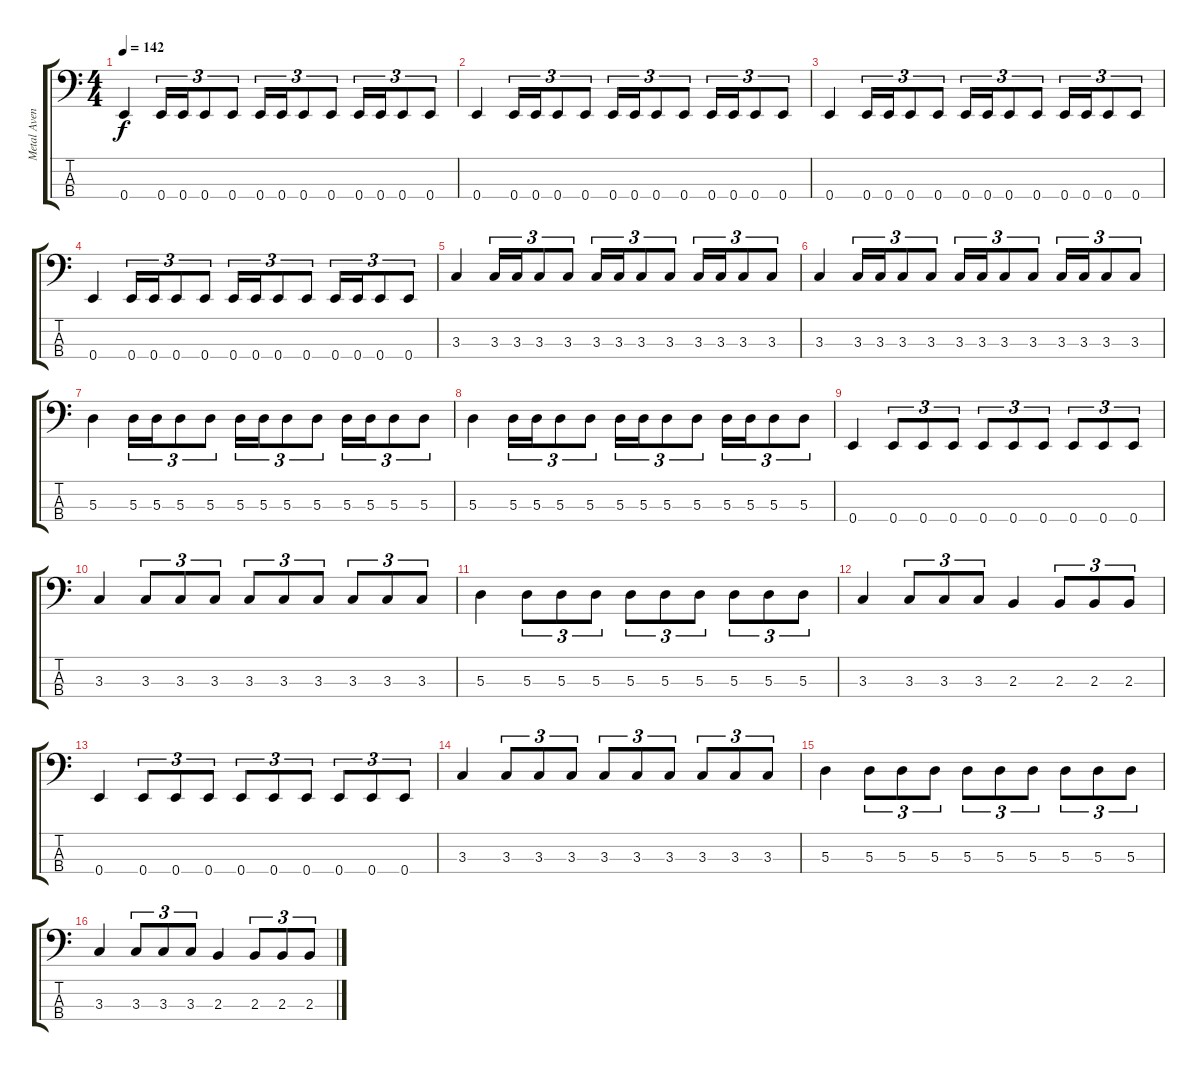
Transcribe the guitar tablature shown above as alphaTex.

\track ("Metal Avenger" "Metal Aven") {instrument electricbasspick}
\staff {score tabs}
\tuning (G2 D2 A1 E1) {hide}
\ts (4 4)
\tempo 142
\clef f4
\ks c
0.4.4{dy f} 0.4.16{tu (3 2)} 0.4.16{tu (3 2)} 0.4.8{tu (3 2)} 0.4.8{tu (3 2)} 0.4.16{tu (3 2)} 0.4.16{tu (3 2)} 0.4.8{tu (3 2)} 0.4.8{tu (3 2)} 0.4.16{tu (3 2)} 0.4.16{tu (3 2)} 0.4.8{tu (3 2)} 0.4.8{tu (3 2)} |
0.4.4 0.4.16{tu (3 2)} 0.4.16{tu (3 2)} 0.4.8{tu (3 2)} 0.4.8{tu (3 2)} 0.4.16{tu (3 2)} 0.4.16{tu (3 2)} 0.4.8{tu (3 2)} 0.4.8{tu (3 2)} 0.4.16{tu (3 2)} 0.4.16{tu (3 2)} 0.4.8{tu (3 2)} 0.4.8{tu (3 2)} |
0.4.4 0.4.16{tu (3 2)} 0.4.16{tu (3 2)} 0.4.8{tu (3 2)} 0.4.8{tu (3 2)} 0.4.16{tu (3 2)} 0.4.16{tu (3 2)} 0.4.8{tu (3 2)} 0.4.8{tu (3 2)} 0.4.16{tu (3 2)} 0.4.16{tu (3 2)} 0.4.8{tu (3 2)} 0.4.8{tu (3 2)} |
0.4.4 0.4.16{tu (3 2)} 0.4.16{tu (3 2)} 0.4.8{tu (3 2)} 0.4.8{tu (3 2)} 0.4.16{tu (3 2)} 0.4.16{tu (3 2)} 0.4.8{tu (3 2)} 0.4.8{tu (3 2)} 0.4.16{tu (3 2)} 0.4.16{tu (3 2)} 0.4.8{tu (3 2)} 0.4.8{tu (3 2)} |
3.3.4 3.3.16{tu (3 2)} 3.3.16{tu (3 2)} 3.3.8{tu (3 2)} 3.3.8{tu (3 2)} 3.3.16{tu (3 2)} 3.3.16{tu (3 2)} 3.3.8{tu (3 2)} 3.3.8{tu (3 2)} 3.3.16{tu (3 2)} 3.3.16{tu (3 2)} 3.3.8{tu (3 2)} 3.3.8{tu (3 2)} |
3.3.4 3.3.16{tu (3 2)} 3.3.16{tu (3 2)} 3.3.8{tu (3 2)} 3.3.8{tu (3 2)} 3.3.16{tu (3 2)} 3.3.16{tu (3 2)} 3.3.8{tu (3 2)} 3.3.8{tu (3 2)} 3.3.16{tu (3 2)} 3.3.16{tu (3 2)} 3.3.8{tu (3 2)} 3.3.8{tu (3 2)} |
5.3.4 5.3.16{tu (3 2)} 5.3.16{tu (3 2)} 5.3.8{tu (3 2)} 5.3.8{tu (3 2)} 5.3.16{tu (3 2)} 5.3.16{tu (3 2)} 5.3.8{tu (3 2)} 5.3.8{tu (3 2)} 5.3.16{tu (3 2)} 5.3.16{tu (3 2)} 5.3.8{tu (3 2)} 5.3.8{tu (3 2)} |
5.3.4 5.3.16{tu (3 2)} 5.3.16{tu (3 2)} 5.3.8{tu (3 2)} 5.3.8{tu (3 2)} 5.3.16{tu (3 2)} 5.3.16{tu (3 2)} 5.3.8{tu (3 2)} 5.3.8{tu (3 2)} 5.3.16{tu (3 2)} 5.3.16{tu (3 2)} 5.3.8{tu (3 2)} 5.3.8{tu (3 2)} |
0.4.4 0.4.8{tu (3 2)} 0.4.8{tu (3 2)} 0.4.8{tu (3 2)} 0.4.8{tu (3 2)} 0.4.8{tu (3 2)} 0.4.8{tu (3 2)} 0.4.8{tu (3 2)} 0.4.8{tu (3 2)} 0.4.8{tu (3 2)} |
3.3.4 3.3.8{tu (3 2)} 3.3.8{tu (3 2)} 3.3.8{tu (3 2)} 3.3.8{tu (3 2)} 3.3.8{tu (3 2)} 3.3.8{tu (3 2)} 3.3.8{tu (3 2)} 3.3.8{tu (3 2)} 3.3.8{tu (3 2)} |
5.3.4 5.3.8{tu (3 2)} 5.3.8{tu (3 2)} 5.3.8{tu (3 2)} 5.3.8{tu (3 2)} 5.3.8{tu (3 2)} 5.3.8{tu (3 2)} 5.3.8{tu (3 2)} 5.3.8{tu (3 2)} 5.3.8{tu (3 2)} |
3.3.4 3.3.8{tu (3 2)} 3.3.8{tu (3 2)} 3.3.8{tu (3 2)} 2.3.4 2.3.8{tu (3 2)} 2.3.8{tu (3 2)} 2.3.8{tu (3 2)} |
0.4.4 0.4.8{tu (3 2)} 0.4.8{tu (3 2)} 0.4.8{tu (3 2)} 0.4.8{tu (3 2)} 0.4.8{tu (3 2)} 0.4.8{tu (3 2)} 0.4.8{tu (3 2)} 0.4.8{tu (3 2)} 0.4.8{tu (3 2)} |
3.3.4 3.3.8{tu (3 2)} 3.3.8{tu (3 2)} 3.3.8{tu (3 2)} 3.3.8{tu (3 2)} 3.3.8{tu (3 2)} 3.3.8{tu (3 2)} 3.3.8{tu (3 2)} 3.3.8{tu (3 2)} 3.3.8{tu (3 2)} |
5.3.4 5.3.8{tu (3 2)} 5.3.8{tu (3 2)} 5.3.8{tu (3 2)} 5.3.8{tu (3 2)} 5.3.8{tu (3 2)} 5.3.8{tu (3 2)} 5.3.8{tu (3 2)} 5.3.8{tu (3 2)} 5.3.8{tu (3 2)} |
3.3.4 3.3.8{tu (3 2)} 3.3.8{tu (3 2)} 3.3.8{tu (3 2)} 2.3.4 2.3.8{tu (3 2)} 2.3.8{tu (3 2)} 2.3.8{tu (3 2)}
